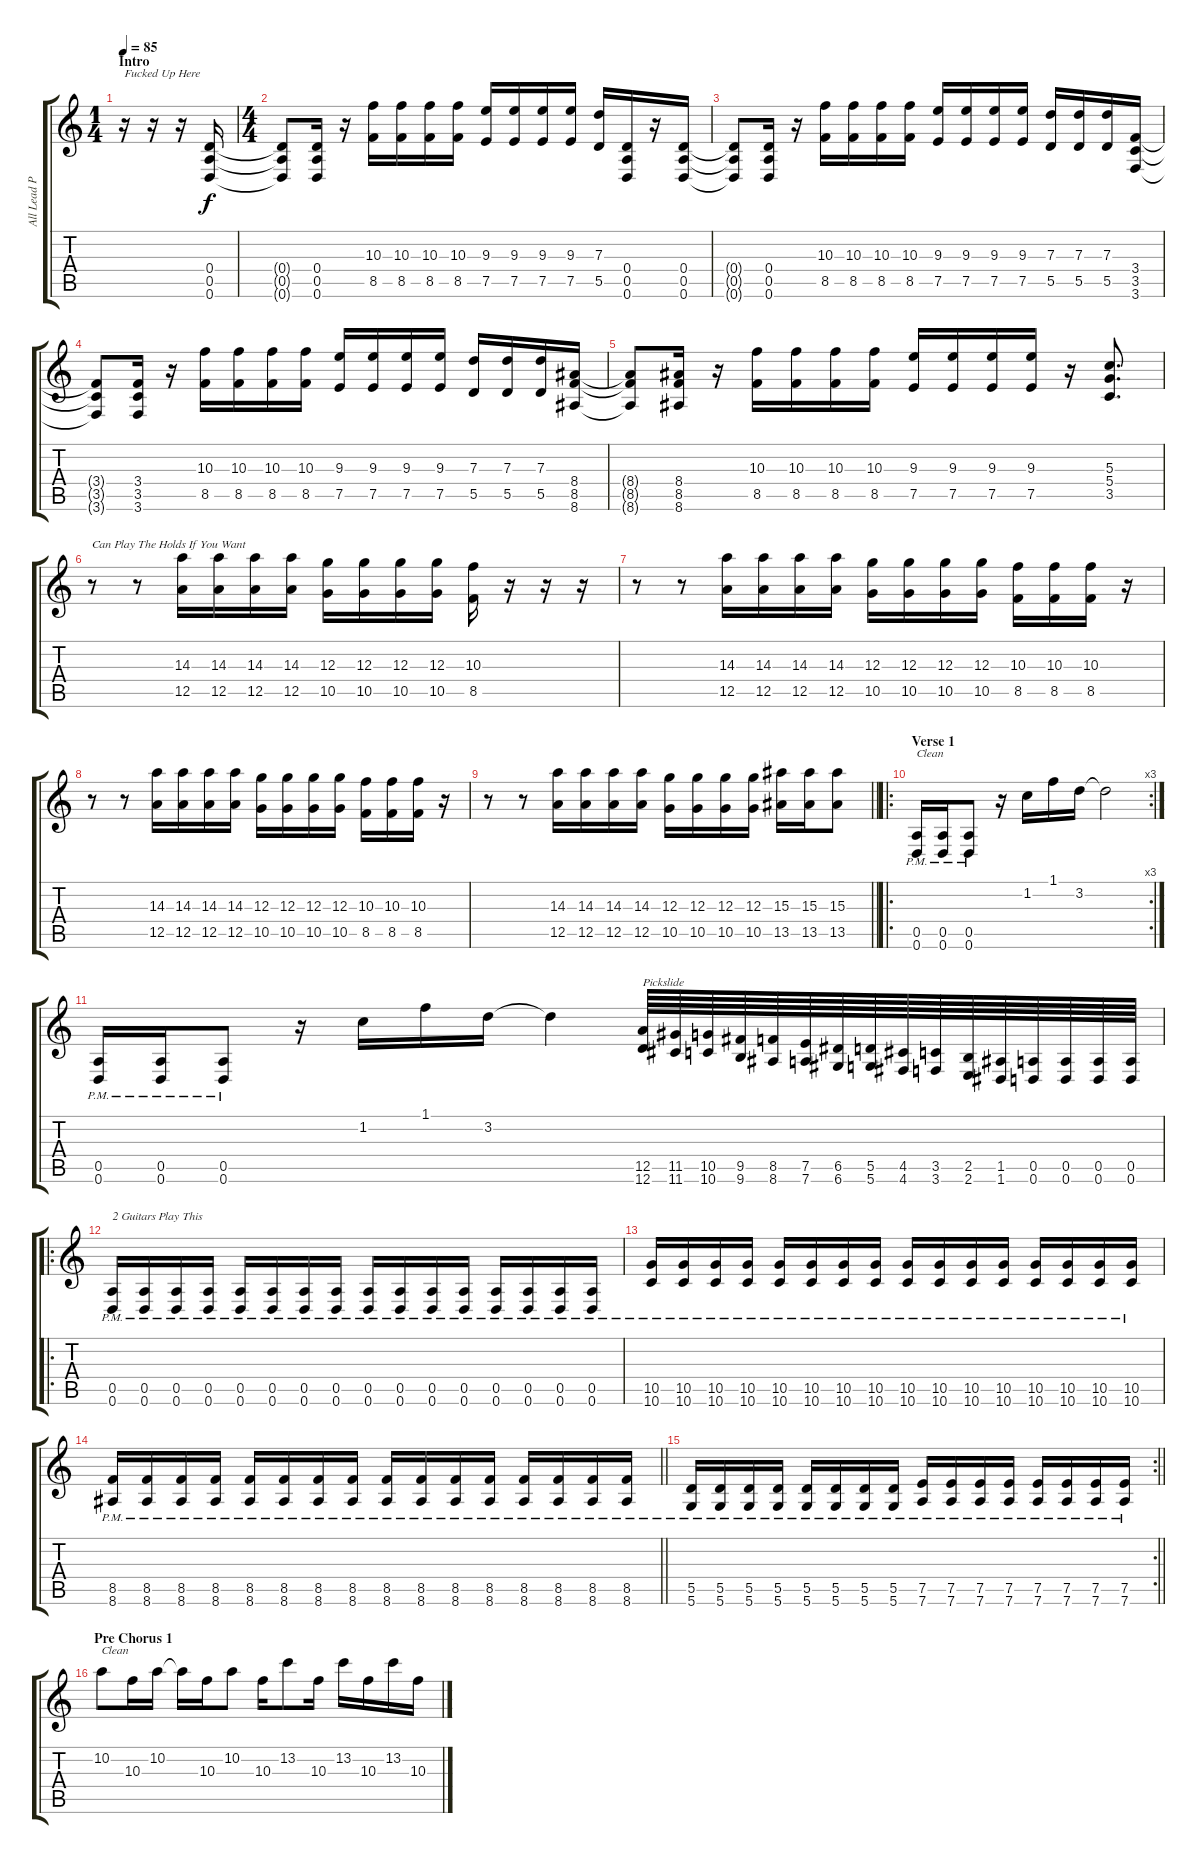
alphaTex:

\track ("All Lead Parts" "All Lead P") {instrument distortionguitar}
\staff {score tabs}
\tuning (E4 B3 G3 D3 A2 D2) {hide}
\ts (1 4)
\section ("" "Intro")
\tempo 85
\clef g2
\ks c
r.16{txt "Fucked Up Here" dy f instrument distortionguitar} r.16 r.16 (0.4 0.5 0.6).16 |
\ts (4 4)
(0.4{t} 0.5{t} 0.6{t}).8 (0.4 0.5 0.6).16 r.16 (10.3 8.5).16 (10.3 8.5).16 (10.3 8.5).16 (10.3 8.5).16 (9.3 7.5).16 (9.3 7.5).16 (9.3 7.5).16 (9.3 7.5).16 (7.3 5.5).16 (0.4 0.5 0.6).16 r.16 (0.4 0.5 0.6).16 |
(0.4{t} 0.5{t} 0.6{t}).8 (0.4 0.5 0.6).16 r.16 (10.3 8.5).16 (10.3 8.5).16 (10.3 8.5).16 (10.3 8.5).16 (9.3 7.5).16 (9.3 7.5).16 (9.3 7.5).16 (9.3 7.5).16 (7.3 5.5).16 (7.3 5.5).16 (7.3 5.5).16 (3.4 3.5 3.6).16 |
(3.4{t} 3.5{t} 3.6{t}).8 (3.4 3.5 3.6).16 r.16 (10.3 8.5).16 (10.3 8.5).16 (10.3 8.5).16 (10.3 8.5).16 (9.3 7.5).16 (9.3 7.5).16 (9.3 7.5).16 (9.3 7.5).16 (7.3 5.5).16 (7.3 5.5).16 (7.3 5.5).16 (8.4 8.5 8.6).16 |
(8.4{t} 8.5{t} 8.6{t}).8 (8.4 8.5 8.6).16 r.16 (10.3 8.5).16 (10.3 8.5).16 (10.3 8.5).16 (10.3 8.5).16 (9.3 7.5).16 (9.3 7.5).16 (9.3 7.5).16 (9.3 7.5).16 r.16 (5.3 5.4 3.5).8{d} |
r.8{txt "Can Play The Holds If You Want"} r.8 (14.3 12.5).16 (14.3 12.5).16 (14.3 12.5).16 (14.3 12.5).16 (12.3 10.5).16 (12.3 10.5).16 (12.3 10.5).16 (12.3 10.5).16 (10.3 8.5).16 r.16 r.16 r.16 |
r.8 r.8 (14.3 12.5).16 (14.3 12.5).16 (14.3 12.5).16 (14.3 12.5).16 (12.3 10.5).16 (12.3 10.5).16 (12.3 10.5).16 (12.3 10.5).16 (10.3 8.5).16 (10.3 8.5).16 (10.3 8.5).16 r.16 |
r.8 r.8 (14.3 12.5).16 (14.3 12.5).16 (14.3 12.5).16 (14.3 12.5).16 (12.3 10.5).16 (12.3 10.5).16 (12.3 10.5).16 (12.3 10.5).16 (10.3 8.5).16 (10.3 8.5).16 (10.3 8.5).16 r.16 |
\barLineRight lightlight
r.8 r.8 (14.3 12.5).16 (14.3 12.5).16 (14.3 12.5).16 (14.3 12.5).16 (12.3 10.5).16 (12.3 10.5).16 (12.3 10.5).16 (12.3 10.5).16 (15.3 13.5).16 (15.3 13.5).16 (15.3 13.5).8 |
\ro
\rc 3
\section ("" "Verse 1")
(0.5{pm} 0.6).16{txt "Clean" instrument electricguitarjazz} (0.5{pm} 0.6).16 (0.5{pm} 0.6).8 r.16 1.2.16 1.1.16 3.2.16 3.2{t}.2 |
(0.5{pm} 0.6).16 (0.5{pm} 0.6).16 (0.5{pm} 0.6).8 r.16 1.2.16 1.1.16 3.2.16 3.2{t}.4 (12.5 12.6).64{txt "Pickslide" instrument guitarfretnoise} (11.5 11.6).64 (10.5 10.6).64 (9.5 9.6).64 (8.5 8.6).64 (7.5 7.6).64 (6.5 6.6).64 (5.5 5.6).64 (4.5 4.6).64 (3.5 3.6).64 (2.5 2.6).64 (1.5 1.6).64 (0.5 0.6).64 (0.5 0.6).64 (0.5 0.6).64 (0.5 0.6).64 |
\ro
(0.5 0.6{pm}).16{txt "2 Guitars Play This" volume 16 instrument distortionguitar} (0.5 0.6{pm}).16 (0.5 0.6{pm}).16 (0.5 0.6{pm}).16 (0.5 0.6{pm}).16 (0.5 0.6{pm}).16 (0.5 0.6{pm}).16 (0.5 0.6{pm}).16 (0.5 0.6{pm}).16 (0.5 0.6{pm}).16 (0.5 0.6{pm}).16 (0.5 0.6{pm}).16 (0.5 0.6{pm}).16 (0.5 0.6{pm}).16 (0.5 0.6{pm}).16 (0.5 0.6{pm}).16 |
(10.5 10.6{pm}).16 (10.5 10.6{pm}).16 (10.5 10.6{pm}).16 (10.5 10.6{pm}).16 (10.5 10.6{pm}).16 (10.5 10.6{pm}).16 (10.5 10.6{pm}).16 (10.5 10.6{pm}).16 (10.5 10.6{pm}).16 (10.5 10.6{pm}).16 (10.5 10.6{pm}).16 (10.5 10.6{pm}).16 (10.5 10.6{pm}).16 (10.5 10.6{pm}).16 (10.5 10.6{pm}).16 (10.5 10.6{pm}).16 |
\barLineRight lightlight
(8.5{pm} 8.6).16 (8.5{pm} 8.6).16 (8.5{pm} 8.6).16 (8.5{pm} 8.6).16 (8.5{pm} 8.6).16 (8.5{pm} 8.6).16 (8.5{pm} 8.6).16 (8.5{pm} 8.6).16 (8.5{pm} 8.6).16 (8.5{pm} 8.6).16 (8.5{pm} 8.6).16 (8.5{pm} 8.6).16 (8.5{pm} 8.6).16 (8.5{pm} 8.6).16 (8.5{pm} 8.6).16 (8.5{pm} 8.6).16 |
\rc 2
\barLineRight lightlight
(5.5 5.6{pm}).16 (5.5 5.6{pm}).16 (5.5 5.6{pm}).16 (5.5 5.6{pm}).16 (5.5 5.6{pm}).16 (5.5 5.6{pm}).16 (5.5 5.6{pm}).16 (5.5 5.6{pm}).16 (7.5 7.6{pm}).16 (7.5 7.6{pm}).16 (7.5 7.6{pm}).16 (7.5 7.6{pm}).16 (7.5 7.6{pm}).16 (7.5 7.6{pm}).16 (7.5 7.6{pm}).16 (7.5 7.6{pm}).16 |
\section ("" "Pre Chorus 1")
10.2.8{txt "Clean" volume 13 instrument electricguitarclean} 10.3.16 10.2.16 10.2{t}.16 10.3.16 10.2.8 10.3.16 13.2.8 10.3.16 13.2.16 10.3.16 13.2.16 10.3.16
